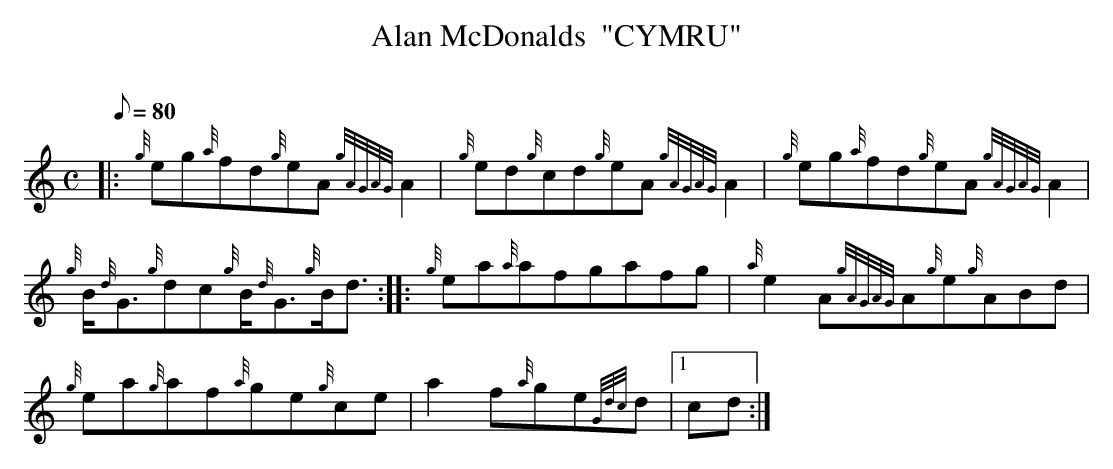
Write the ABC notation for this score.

X:1
T:Alan McDonalds  "CYMRU"
M:C
L:1/8
Q:80
C:
K:HP
|: {g}eg{a}fd{g}eA{gAGAG}A2 | \
{g}ed{g}cd{g}eA{gAGAG}A2 | \
{g}eg{a}fd{g}eA{gAGAG}A2 |
{g}B/2{d}G3/2{g}dc{g}B/2{d}G3/2{g}B/2d3/2 :: \
{g}ea{a}afgafg | \
{a}e2A{gAGAG}A{g}e{g}ABd |
{g}ea{g}af{a}ge{g}ce | \
a2f{a}ge{Gdc}d|1 cd :|
